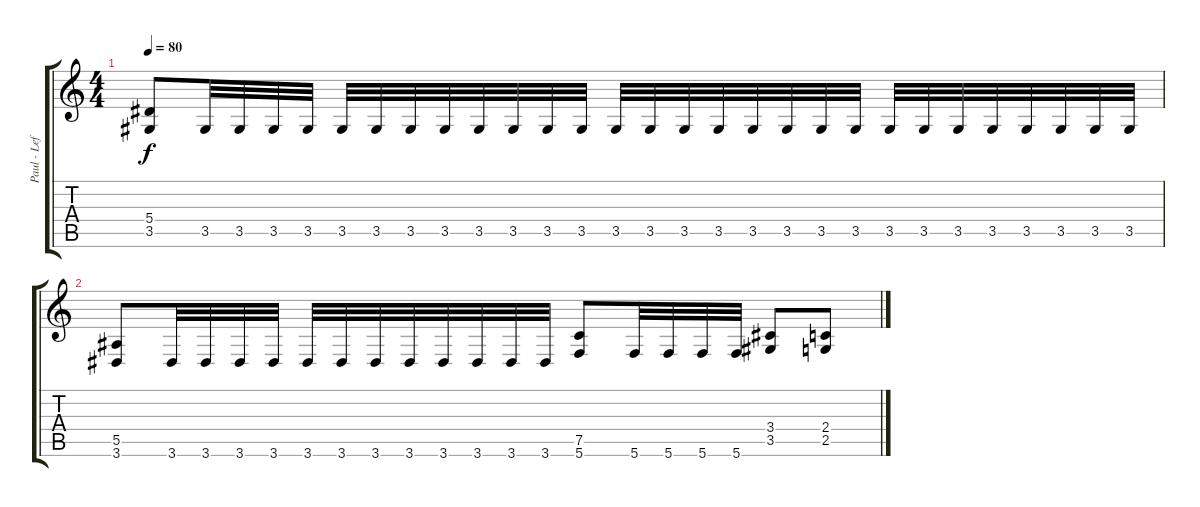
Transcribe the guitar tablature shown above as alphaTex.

\track ("Paul - Left" "Paul - Lef") {instrument distortionguitar}
\staff {score tabs}
\tuning (C4 G3 Eb3 Bb2 F2 C2) {hide}
\ts (4 4)
\tempo 80
\clef g2
\ks c
(5.4 3.5).8{dy f} 3.5.32 3.5.32 3.5.32 3.5.32 3.5.32 3.5.32 3.5.32 3.5.32 3.5.32 3.5.32 3.5.32 3.5.32 3.5.32 3.5.32 3.5.32 3.5.32 3.5.32 3.5.32 3.5.32 3.5.32 3.5.32 3.5.32 3.5.32 3.5.32 3.5.32 3.5.32 3.5.32 3.5.32 |
(5.5 3.6).8 3.6.32 3.6.32 3.6.32 3.6.32 3.6.32 3.6.32 3.6.32 3.6.32 3.6.32 3.6.32 3.6.32 3.6.32 (7.5 5.6).8 5.6.32 5.6.32 5.6.32 5.6.32 (3.4 3.5).8 (2.4 2.5).8
